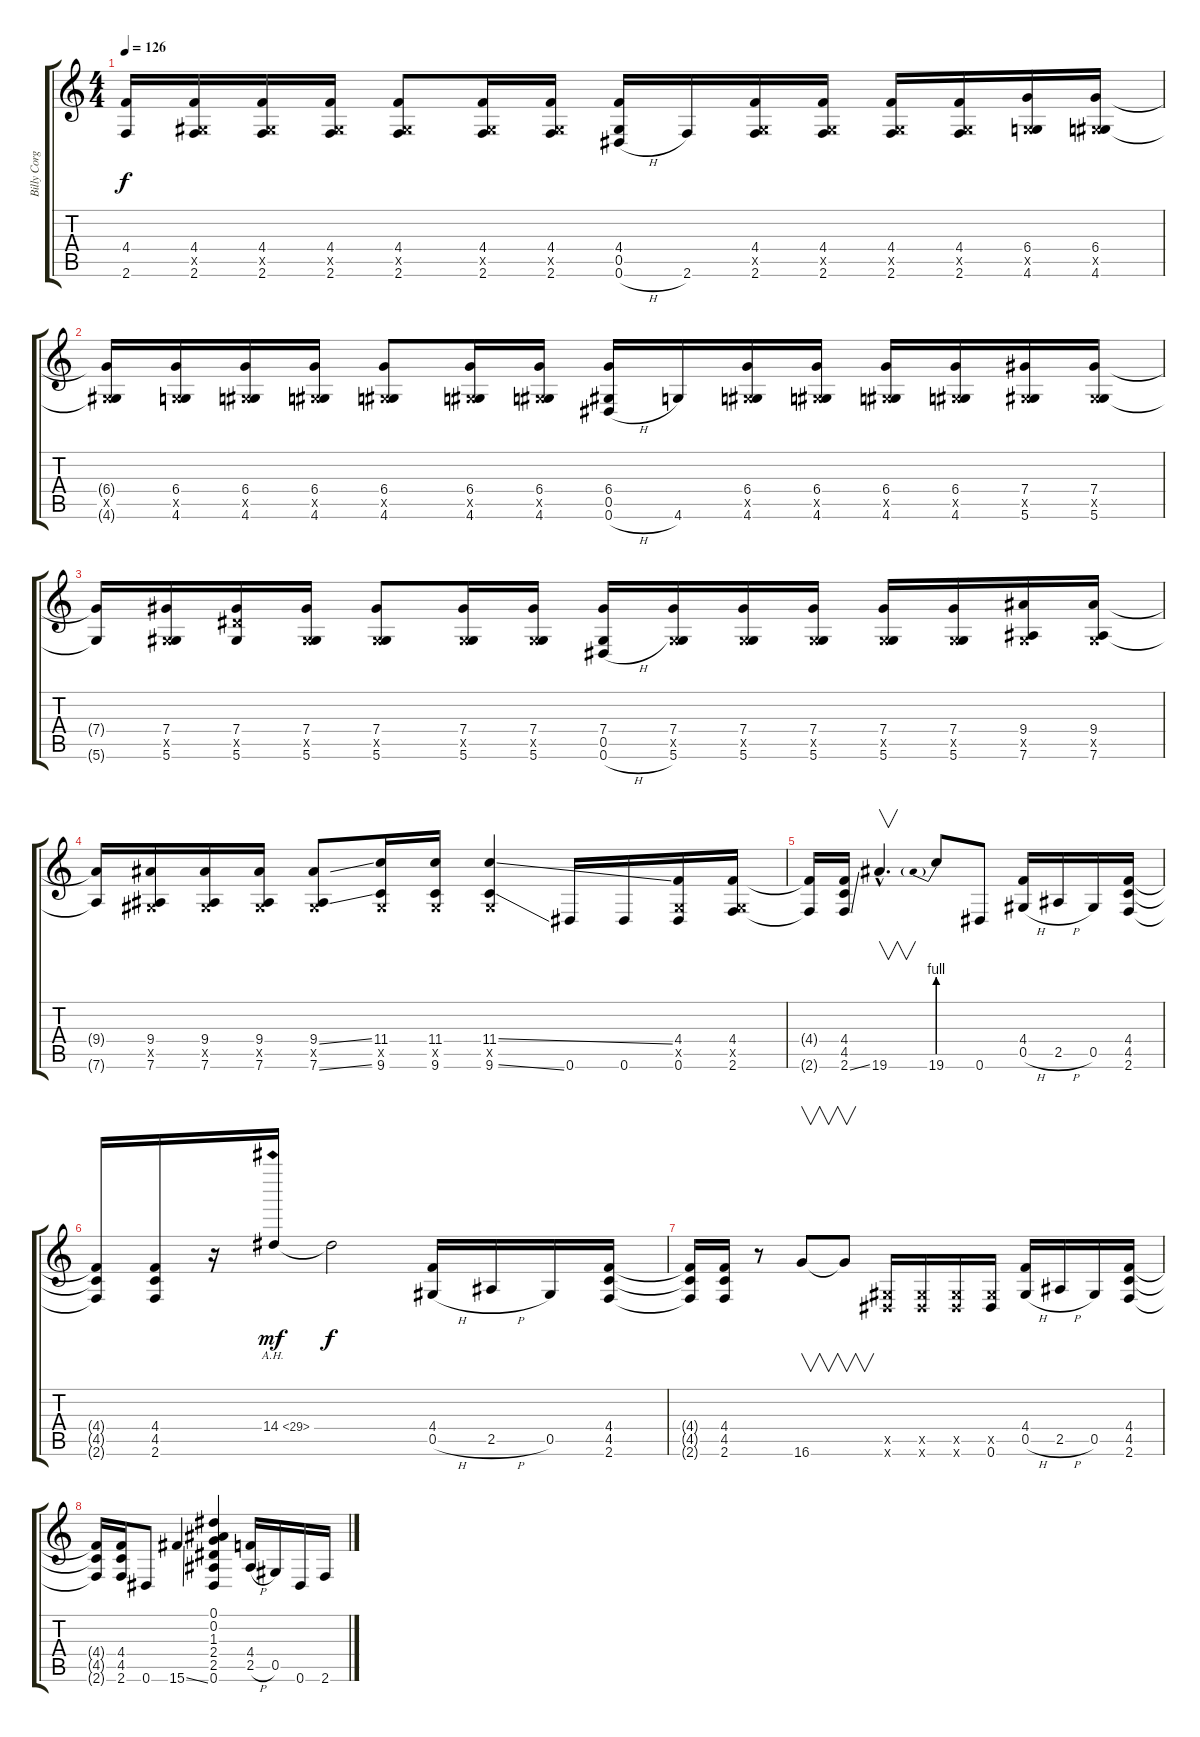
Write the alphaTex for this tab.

\track ("Billy Corgan 1" "Billy Corg") {instrument distortionguitar}
\staff {score tabs}
\tuning (Eb4 Bb3 Gb3 Db3 Ab2 Eb2) {hide}
\ts (4 4)
\tempo 126
\clef g2
\ks c
(4.4{t} 2.6{t}).16{dy f} (4.4 0.5{x} 2.6).16 (4.4 0.5{x} 2.6).16 (4.4 0.5{x} 2.6).16 (4.4 0.5{x} 2.6).8 (4.4 0.5{x} 2.6).16 (4.4 0.5{x} 2.6).16 (4.4 0.5 0.6{h}).16 2.6.16 (4.4 0.5{x} 2.6).16 (4.4 0.5{x} 2.6).16 (4.4 0.5{x} 2.6).16 (4.4 0.5{x} 2.6).16 (6.4 0.5{x} 4.6).16 (6.4 0.5{x} 4.6).16 |
(6.4{t} 0.5{x} 4.6{t}).16 (6.4 0.5{x} 4.6).16 (6.4 0.5{x} 4.6).16 (6.4 0.5{x} 4.6).16 (6.4 0.5{x} 4.6).8 (6.4 0.5{x} 4.6).16 (6.4 0.5{x} 4.6).16 (6.4 0.5 0.6{h}).16 4.6.16 (6.4 0.5{x} 4.6).16 (6.4 0.5{x} 4.6).16 (6.4 0.5{x} 4.6).16 (6.4 0.5{x} 4.6).16 (7.4 0.5{x} 5.6).16 (7.4 0.5{x} 5.6).16 |
(7.4{t} 5.6{t}).16 (7.4 0.5{x} 5.6).16 (7.4 7.5{x} 5.6).16 (7.4 0.5{x} 5.6).16 (7.4 0.5{x} 5.6).8 (7.4 0.5{x} 5.6).16 (7.4 0.5{x} 5.6).16 (7.4 0.5 0.6{h}).16 (7.4 0.5{x} 5.6).16 (7.4 0.5{x} 5.6).16 (7.4 0.5{x} 5.6).16 (7.4 0.5{x} 5.6).16 (7.4 0.5{x} 5.6).16 (9.4 0.5{x} 7.6).16 (9.4 0.5{x} 7.6).16 |
(9.4{t} 7.6{t}).16 (9.4 0.5{x} 7.6).16 (9.4 0.5{x} 7.6).16 (9.4 0.5{x} 7.6).16 (9.4{ss} 0.5{x} 7.6{ss}).8 (11.4 0.5{x} 9.6).16 (11.4 0.5{x} 9.6).16 (11.4{ss} 0.5{x} 9.6{ss}).4 0.6.16 0.6.16 (4.4 0.5{x} 0.6).16 (4.4 0.5{x} 2.6).16 |
(4.4{t} 2.6{t}).16 (4.4 4.5 2.6{ss}).16 19.6{hac}.4{v d} 19.6{be (prebend 0 4 60 4)}.8 0.6.8 (4.4 0.5{h}).16 2.5{h}.16 0.5.16 (4.4 4.5 2.6).16 |
(4.4{t} 4.5{t} 2.6{t}).16 (4.4 4.5 2.6).16 r.16 14.4{ah 15}.16{dy mf} 14.4{t}.2{dy f} (4.4 0.5{h}).16 2.5{h}.16 0.5.16 (4.4 4.5 2.6).16 |
(4.4{t} 4.5{t} 2.6{t}).16 (4.4 4.5 2.6).16 r.8 16.6.8{v} 16.6{t}.8{v} (0.5{x} 0.6{x}).16 (0.5{x} 0.6{x}).16 (0.5{x} 0.6{x}).16 (0.5{x} 0.6).16 (4.4 0.5{h}).16 2.5{h}.16 0.5.16 (4.4 4.5 2.6).16 |
(4.4{t} 4.5{t} 2.6{t}).16 (4.4 4.5 2.6).16 0.6.8 15.6{ss}.4 (0.1 0.2 1.3 2.4 2.5 0.6).4 (4.4 2.5{h}).16 0.5.16 0.6.16 2.6.16
